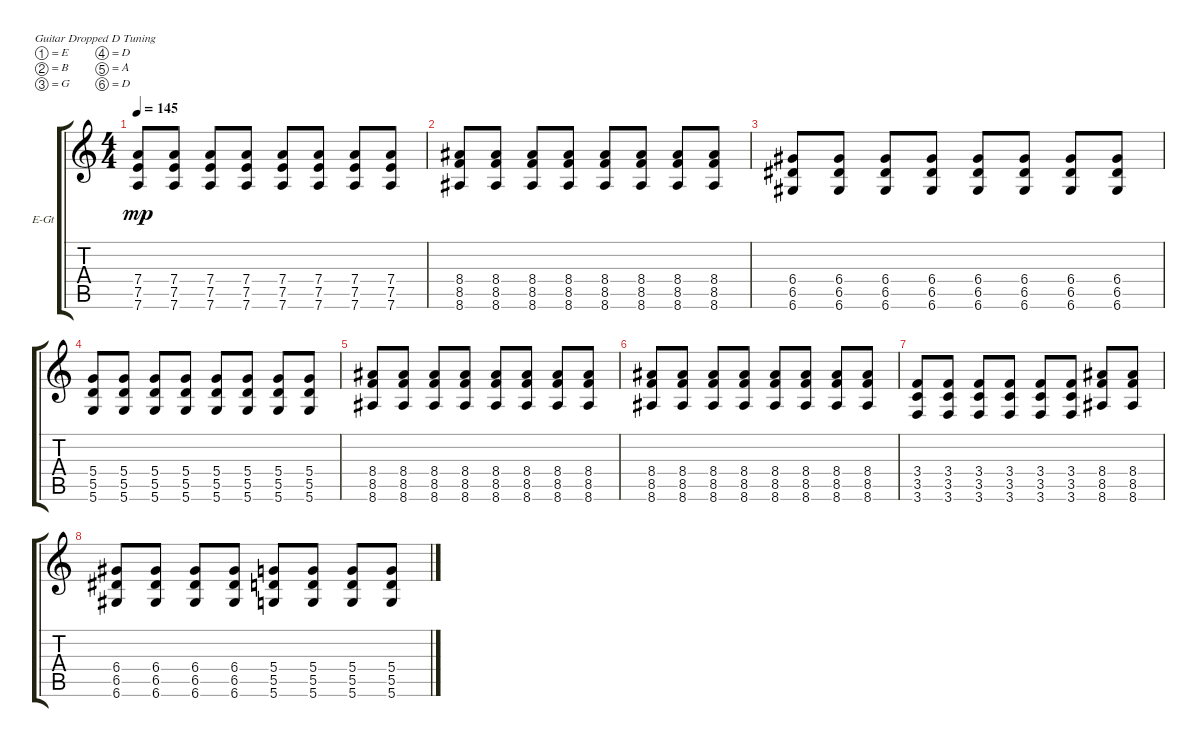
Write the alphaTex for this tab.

\defaultSystemsLayout 4
\bracketExtendMode groupsimilarinstruments
\firstSystemTrackNameOrientation horizontal
\otherSystemsTrackNameOrientation horizontal
\track ("Electric Guitar" "E-Gt") {instrument overdrivenguitar}
\staff {score tabs}
\tuning (E4 B3 G3 D3 A2 D2)
\ts (4 4)
\tempo 145
\clef g2
\scale
0.333333
\ks c
(7.6 7.5 7.4).8{dy mp} (7.6 7.5 7.4).8 (7.6 7.5 7.4).8 (7.6 7.5 7.4).8 (7.6 7.5 7.4).8 (7.6 7.5 7.4).8 (7.6 7.5 7.4).8 (7.6 7.5 7.4).8 |
\scale
0.333333 (8.6 8.5 8.4).8 (8.6 8.5 8.4).8 (8.6 8.5 8.4).8 (8.6 8.5 8.4).8 (8.6 8.5 8.4).8 (8.6 8.5 8.4).8 (8.6 8.5 8.4).8 (8.6 8.5 8.4).8 |
\scale
0.333333 (6.6 6.5 6.4).8 (6.6 6.5 6.4).8 (6.6 6.5 6.4).8 (6.6 6.5 6.4).8 (6.6 6.5 6.4).8 (6.6 6.5 6.4).8 (6.6 6.5 6.4).8 (6.6 6.5 6.4).8 |
\scale
0.333333 (5.6 5.5 5.4).8 (5.6 5.5 5.4).8 (5.6 5.5 5.4).8 (5.6 5.5 5.4).8 (5.6 5.5 5.4).8 (5.6 5.5 5.4).8 (5.6 5.5 5.4).8 (5.6 5.5 5.4).8 |
\scale
0.333333 (8.6 8.5 8.4).8 (8.6 8.5 8.4).8 (8.6 8.5 8.4).8 (8.6 8.5 8.4).8 (8.6 8.5 8.4).8 (8.6 8.5 8.4).8 (8.6 8.5 8.4).8 (8.6 8.5 8.4).8 |
\scale
0.333333 (8.6 8.5 8.4).8 (8.6 8.5 8.4).8 (8.6 8.5 8.4).8 (8.6 8.5 8.4).8 (8.6 8.5 8.4).8 (8.6 8.5 8.4).8 (8.6 8.5 8.4).8 (8.6 8.5 8.4).8 |
\scale
0.333333 (3.6 3.5 3.4).8 (3.6 3.5 3.4).8 (3.6 3.5 3.4).8 (3.6 3.5 3.4).8 (3.6 3.5 3.4).8 (3.6 3.5 3.4).8 (8.6 8.5 8.4).8 (8.6 8.5 8.4).8 |
\scale
0.333333 (6.6 6.5 6.4).8 (6.6 6.5 6.4).8 (6.6 6.5 6.4).8 (6.6 6.5 6.4).8 (5.6 5.5 5.4).8 (5.6 5.5 5.4).8 (5.6 5.5 5.4).8 (5.6 5.5 5.4).8 |
\scale
0.333333 |
\scale
0.333333 |
\scale
0.333333 |
\scale
0.333333 |
\scale
0.333333 |
\scale
0.333333 |
\scale
0.333333 |
\scale
0.333333
